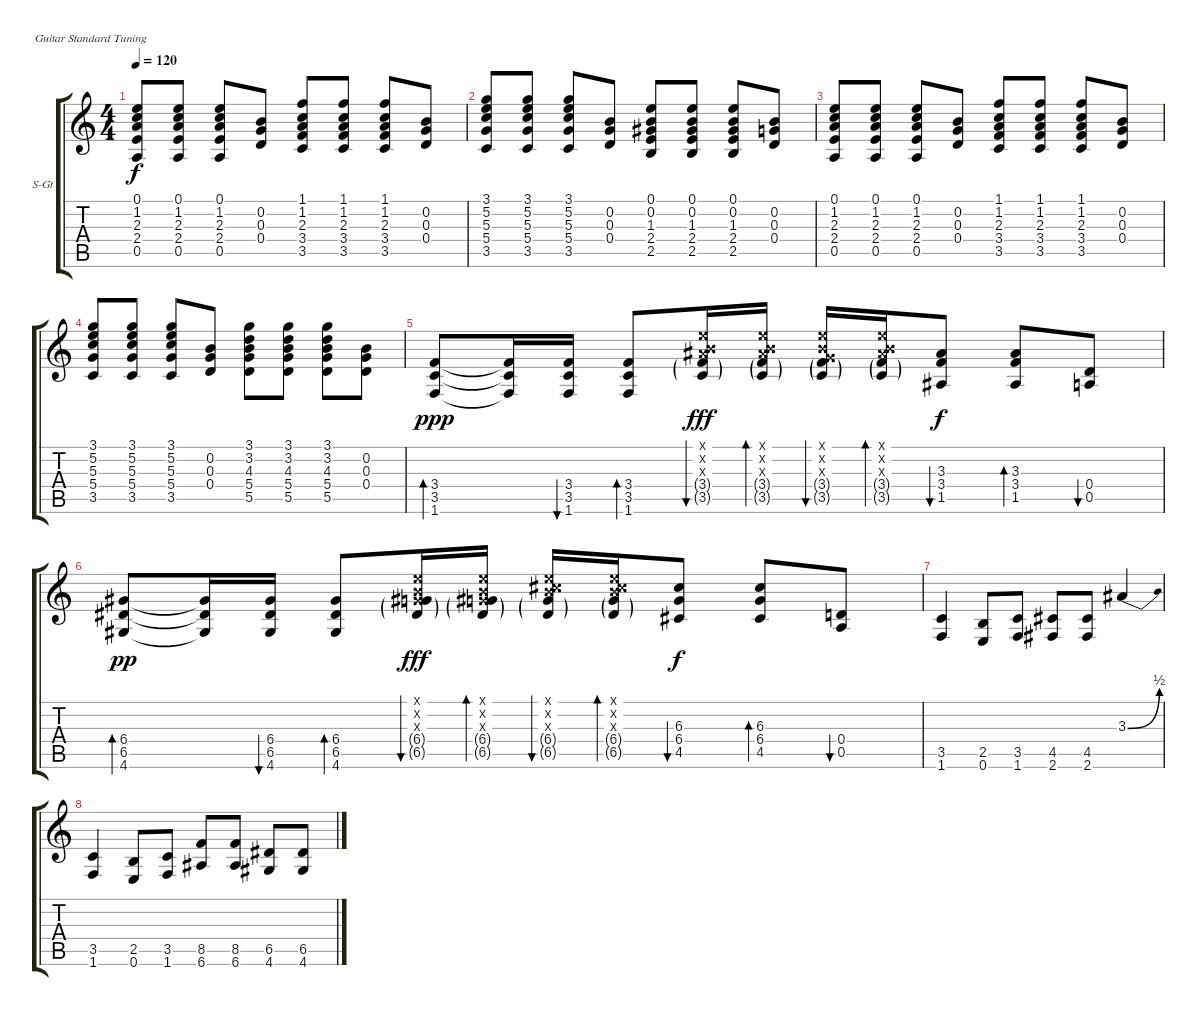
\bracketExtendMode groupsimilarinstruments
\firstSystemTrackNameOrientation horizontal
\otherSystemsTrackNameOrientation horizontal
\track ("Accustic" "S-Gt") {instrument acousticguitarsteel}
\staff {score tabs}
\tuning (E4 B3 G3 D3 A2 E2)
\ts (4 4)
\tempo 120
\clef g2
\ks c
(0.1 1.2 2.3 2.4 0.5).8{dy f} (0.1 1.2 2.3 2.4 0.5).8 (0.1 1.2 2.3 2.4 0.5).8 (0.2 0.3 0.4).8 (1.1 1.2 2.3 3.4 3.5).8 (1.1 1.2 2.3 3.4 3.5).8 (1.1 1.2 2.3 3.4 3.5).8 (0.2 0.3 0.4).8 |
(3.1 5.2 5.3 5.4 3.5).8 (3.1 5.2 5.3 5.4 3.5).8 (3.1 5.2 5.3 5.4 3.5).8 (0.2 0.3 0.4).8 (0.1 0.2 1.3 2.4 2.5).8 (0.1 0.2 1.3 2.4 2.5).8 (0.1 0.2 1.3 2.4 2.5).8 (0.2 0.3 0.4).8 |
(0.1 1.2 2.3 2.4 0.5).8 (0.1 1.2 2.3 2.4 0.5).8 (0.1 1.2 2.3 2.4 0.5).8 (0.2 0.3 0.4).8 (1.1 1.2 2.3 3.4 3.5).8 (1.1 1.2 2.3 3.4 3.5).8 (1.1 1.2 2.3 3.4 3.5).8 (0.2 0.3 0.4).8 |
(3.1 5.2 5.3 5.4 3.5).8 (3.1 5.2 5.3 5.4 3.5).8 (3.1 5.2 5.3 5.4 3.5).8 (0.2 0.3 0.4).8 (3.1 3.2 4.3 5.4 5.5).8 (3.1 3.2 4.3 5.4 5.5).8 (3.1 3.2 4.3 5.4 5.5).8 (0.2 0.3 0.4).8 |
(3.4 3.5 1.6).8{bd 30 dy ppp} (3.4{t} 3.5{t} 1.6{t}).16 (3.4 3.5 1.6).16{bu 30} (3.4 3.5 1.6).8{bd 30} (0.1{x} 0.2{x} 3.3{x} 3.4{g} 3.5{g}).16{bu 30 dy fff} (0.1{x} 0.2{x} 3.3{x} 3.4{g} 3.5{g}).16{bd 30} (0.1{x} 0.2{x} 0.3{x} 3.4{g} 3.5{g}).16{bu 30} (0.1{x} 0.2{x} 3.3{x} 3.4{g} 3.5{g}).16{bd 30} (3.3 3.4 1.5).8{bu 30 dy f} (3.3 3.4 1.5).8{bd 30} (0.4 0.5).8{bu 120} |
(6.4 6.5 4.6).8{bd 30 dy pp} (6.4{t} 6.5{t} 4.6{t}).16 (6.4 6.5 4.6).16{bu 30} (6.4 6.5 4.6).8{bd 30} (0.1{x} 0.2{x} 0.3{x} 6.4{g} 6.5{g}).16{bu 30 dy fff} (0.1{x} 0.2{x} 0.3{x} 6.4{g} 6.5{g}).16{bd 30} (0.1{x} 0.2{x} 6.3{x} 6.4{g} 6.5{g}).16{bu 30} (0.1{x} 0.2{x} 6.3{x} 6.4{g} 6.5{g}).16{bd 30} (6.3 6.4 4.5).8{bu 30 dy f} (6.3 6.4 4.5).8{bd 30} (0.4 0.5).8{bu 120} |
(3.5 1.6).4 (2.5 0.6).8 (3.5 1.6).8 (4.5 2.6).8 (4.5 2.6).8 3.3{be (bend 0 0 60 2)}.4 |
(3.5 1.6).4 (2.5 0.6).8 (3.5 1.6).8 (8.5 6.6).8 (8.5 6.6).8 (6.5 4.6).8 (6.5 4.6).8
